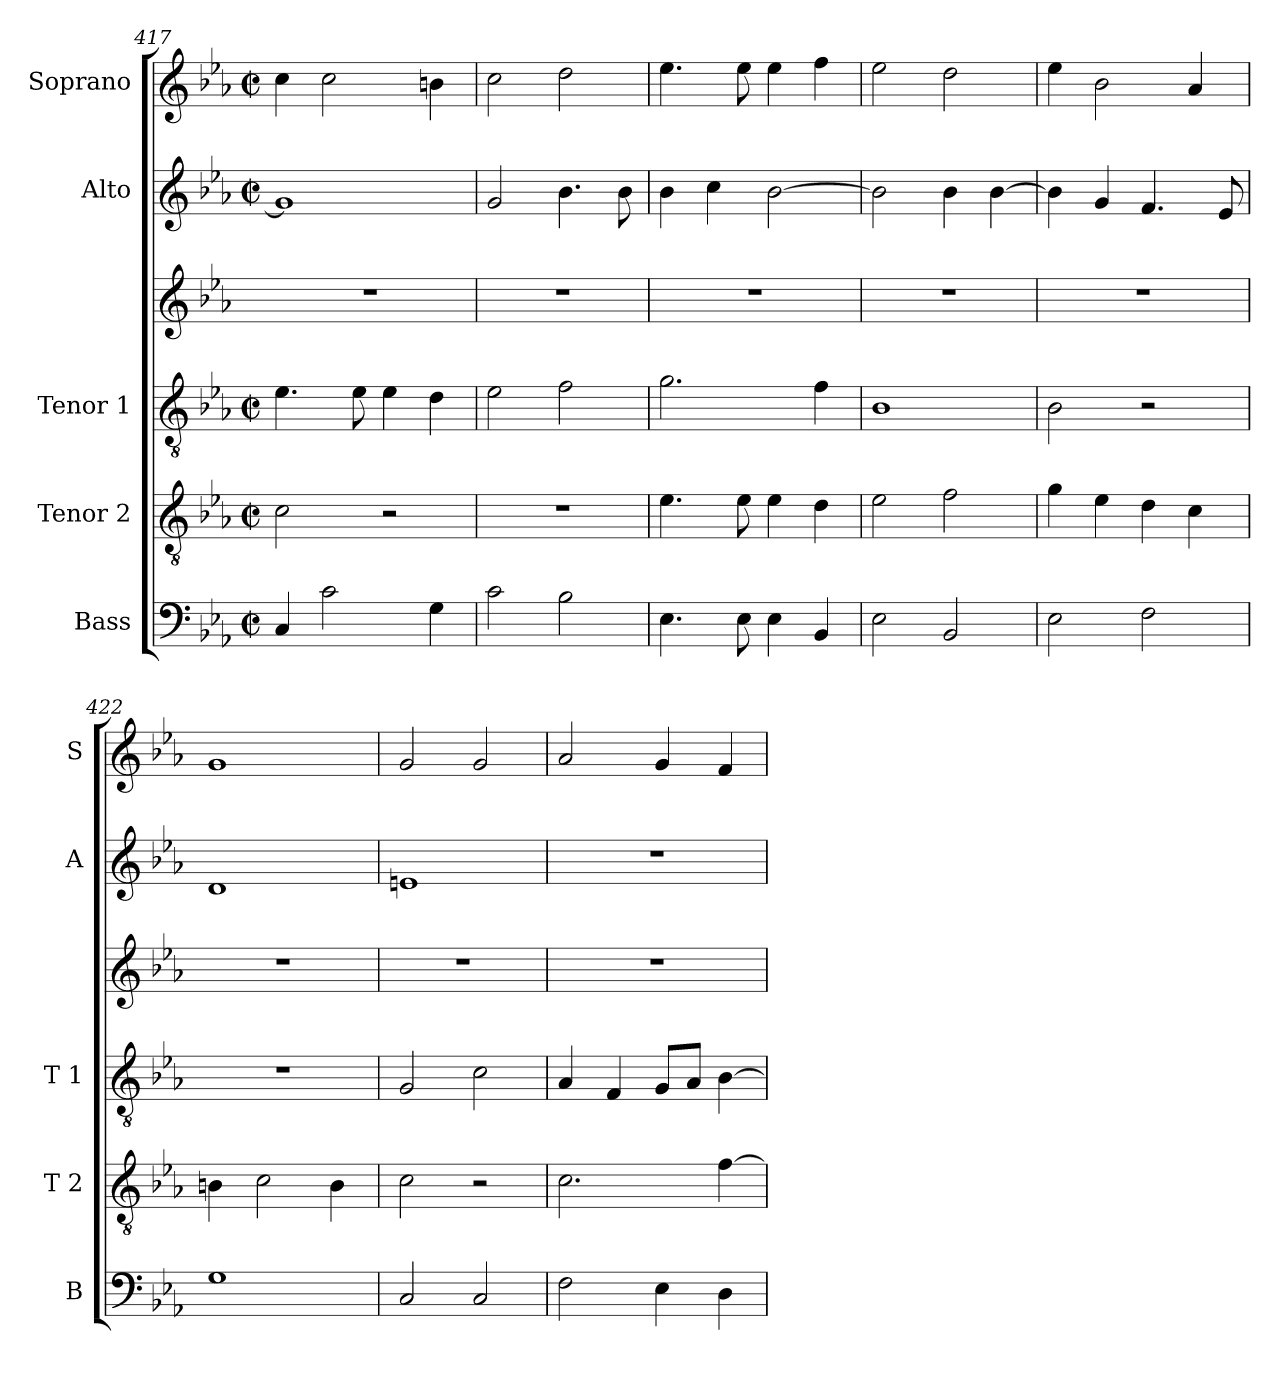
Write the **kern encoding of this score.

**kern	**kern	**kern	**kern	**kern	**kern
*part6	*part5	*part4	*part3	*part2	*part1
*staff6	*staff5	*staff4	*staff3	*staff2	*staff1
*I"Bass	*I"Tenor 2	*I"Tenor 1	*	*I"Alto	*I"Soprano
*I'B	*I'T 2	*I'T 1	*	*I'A	*I'S
*clefF4	*clefGv2	*clefGv2	*clefG2	*clefG2	*clefG2
*k[b-e-a-]	*k[b-e-a-]	*k[b-e-a-]	*k[b-e-a-]	*k[b-e-a-]	*k[b-e-a-]
*E-:	*E-:	*E-:	*E-:	*E-:	*E-:
*M2/2	*M2/2	*M2/2	*	*M2/2	*M2/2
*met(c|)	*met(c|)	*met(c|)	*	*met(c|)	*met(c|)
=417	=417	=417	=417	=417	=417
4C/	2c\	4.e-\	1r	1g]	4cc\
2c\	.	.	.	.	2cc\
.	.	8e-\	.	.	.
.	2r	4e-\	.	.	.
4G\	.	4d\	.	.	4bn\
=418	=418	=418	=418	=418	=418
2c\	1r	2e-\	1r	2g/	2cc\
2B-\	.	2f\	.	4.b-\	2dd\
.	.	.	.	8b-\	.
=419	=419	=419	=419	=419	=419
4.E-\	4.e-\	2.g\	1r	4b-\	4.ee-\
.	.	.	.	4cc\	.
8E-\	8e-\	.	.	.	8ee-\
4E-\	4e-\	.	.	[>2b-\	4ee-\
4BB-/	4d\	4f\	.	.	4ff\
=420	=420	=420	=420	=420	=420
2E-\	2e-\	1B-	1r	2b-\]	2ee-\
2BB-/	2f\	.	.	4b-\	2dd\
.	.	.	.	[<4b-\	.
!!LO:LB:g=z
=421	=421	=421	=421	=421	=421
2E-\	4g\	2B-\	1r	4b-\]	4ee-\
.	4e-\	.	.	4g/	2b-\
2F\	4d\	2r	.	4.f/	.
.	4c\	.	.	.	4a-/
.	.	.	.	8e-/	.
=422	=422	=422	=422	=422	=422
1G	4Bn\	1r	1r	1d	1g
.	2c\	.	.	.	.
.	4B\	.	.	.	.
=423	=423	=423	=423	=423	=423
2C/	2c\	2G/	1r	1en	2g/
2C/	2r	2c\	.	.	2g/
=424	=424	=424	=424	=424	=424
2F\	2.c\	4A-/	1r	1r	2a-/
.	.	4F/	.	.	.
4E-\	.	8G/L	.	.	4g/
.	.	8A-/J	.	.	.
4D\	[>4f\	[>4B-\	.	.	4f/
=	=	=	=	=	=
*-	*-	*-	*-	*-	*-
